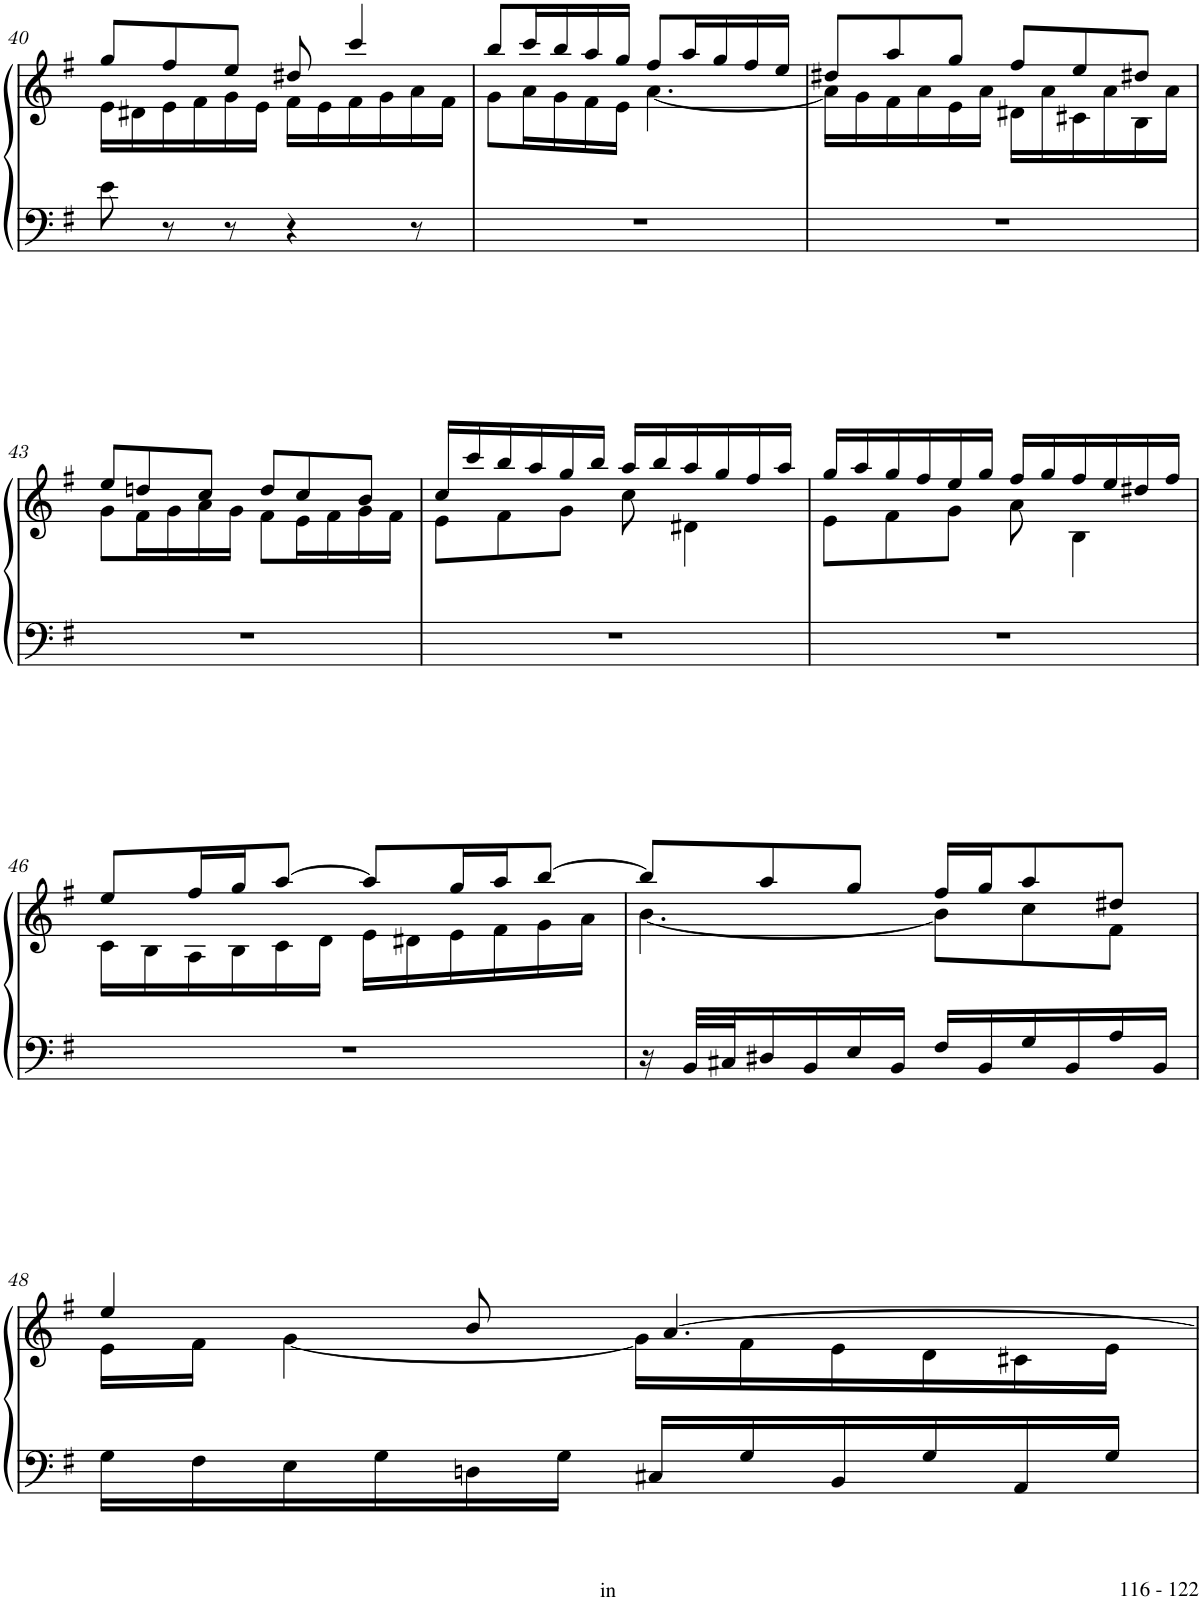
**kern	**kern
*part1	*part1
*staff2	*staff1
*I"Piano	*
*I'Pno	*
!!LO:PB:g=z
*clefF4	*clefG2
*k[f#]	*k[f#]
*M6/8	*M6/8
=40	=40
*	*^
8e\	8gg/L	16e\LL
.	.	16d#X\
8r	8ff#/	16e\
.	.	16f#\
8r	8ee/J	16g\
.	.	16e\JJ
4r	8dd#X/	16f#\LL
.	.	16e\
.	4ccc/	16f#\
.	.	16g\
8r	.	16a\
.	.	16f#\JJ
=41	=41	=41
2.r	8bb/L	8g\L
.	16ccc/L	16a\L
.	16bb/	16g\
.	16aa/	16f#\
.	16gg/JJ	16e\JJ
.	8ff#/L	[4.a\
.	16aa/L	.
.	16gg/	.
.	16ff#/	.
.	16ee/JJ	.
=42	=42	=42
2.r	8dd#X/L	16a\LL]
.	.	16g\
.	8aa/	16f#\
.	.	16a\
.	8gg/J	16e\
.	.	16a\JJ
.	8ff#/L	16d#X\LL
.	.	16a\
.	8ee/	16c#X\
.	.	16a\
.	8dd#X/J	16B\
.	.	16a\JJ
!!LO:LB:g=z	!!
=43	=43	=43
2.r	8ee/L	8g\L
.	8ddn/	16f#\L
.	.	16g\
.	8cc/J	16a\
.	.	16g\JJ
.	8dd/L	8f#\L
.	8cc/	16e\L
.	.	16f#\
.	8b/J	16g\
.	.	16f#\JJ
=44	=44	=44
2.r	16cc/LL	8e\L
.	16ccc/	.
.	16bb/	8f#\
.	16aa/	.
.	16gg/	8g\J
.	16bb/JJ	.
.	16aa/LL	8cc\
.	16bb/	.
.	16aa/	4d#X\
.	16gg/	.
.	16ff#/	.
.	16aa/JJ	.
=45	=45	=45
2.r	16gg/LL	8e\L
.	16aa/	.
.	16gg/	8f#\
.	16ff#/	.
.	16ee/	8g\J
.	16gg/JJ	.
.	16ff#/LL	8a\
.	16gg/	.
.	16ff#/	4B\
.	16ee/	.
.	16dd#X/	.
.	16ff#/JJ	.
!!LO:LB:g=z	!!
=46	=46	=46
2.r	8ee/L	16c\LL
.	.	16B\
.	16ff#/L	16A\
.	16gg/J	16B\
.	[8aa/J	16c\
.	.	16d\JJ
.	8aa/L]	16e\LL
.	.	16d#X\
.	16gg/L	16e\
.	16aa/J	16f#\
.	[8bb/J	16g\
.	.	16a\JJ
=47	=47	=47
16r	8bb/L]	[4.b\
32BB/LLL	.	.
32C#X/J	.	.
16D#X/	8aa/	.
16BB/	.	.
16E/	8gg/J	.
16BB/JJ	.	.
16F#/LL	16ff#/LL	8b\L]
16BB/	16gg/J	.
16G/	8aa/	8cc\
16BB/	.	.
16A/	8dd#X/J	8f#\J
16BB/JJ	.	.
!!LO:LB:g=z	!!
=48	=48	=48
16G\LL	4ee/	16e\LL
16F#\	.	16f#\JJ
16E\	.	[4g\
16G\	.	.
16Dn\	8b/	.
16G\JJ	.	.
16C#X/LL	[4.a/	16g\LL]
16G/	.	16f#\
16BB/	.	16e\
16G/	.	16d\
16AA/	.	16c#X\
16G/JJ	.	16e\JJ
*	*v	*v
=	=
*-	*-
